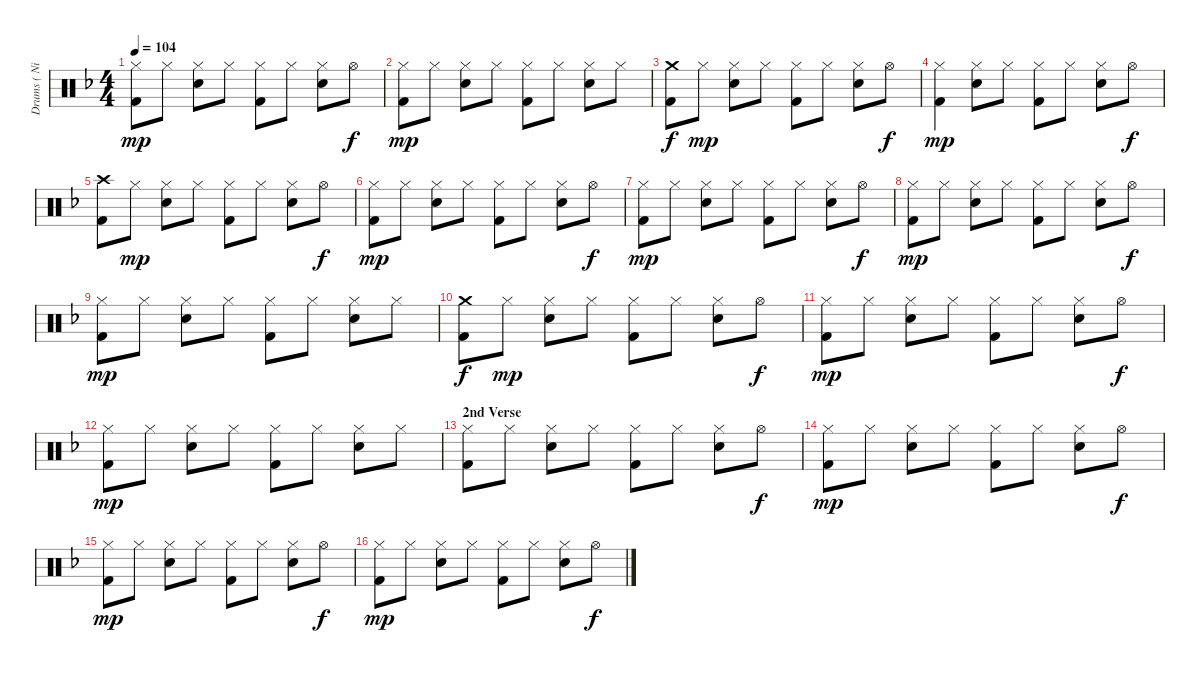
\track ("Drums ( Nick Mason )" "Drums ( Ni") {instrument percussion}
\staff {score}
\articulation defaults
\ts (4 4)
\tempo 104
\clef neutral
\ks dminor
("Hi-Hat (closed)" "Kick (hit) 2").8{dy mp} "Hi-Hat (closed)".8 ("Hi-Hat (closed)" "Snare (hit) 2").8 "Hi-Hat (closed)".8 ("Hi-Hat (closed)" "Kick (hit) 2").8 "Hi-Hat (closed)".8 ("Hi-Hat (closed)" "Snare (hit) 2").8 "Hi-Hat (open)".8{dy f} |
("Hi-Hat (closed)" "Kick (hit) 2").8{dy mp} "Hi-Hat (closed)".8 ("Hi-Hat (closed)" "Snare (hit) 2").8 "Hi-Hat (closed)".8 ("Hi-Hat (closed)" "Kick (hit) 2").8 "Hi-Hat (closed)".8 ("Hi-Hat (closed)" "Snare (hit) 2").8 "Hi-Hat (closed)".8 |
("Crash medium (hit)" "Kick (hit) 2").8{dy f} "Hi-Hat (closed)".8{dy mp} ("Hi-Hat (closed)" "Snare (hit) 2").8 "Hi-Hat (closed)".8 ("Hi-Hat (closed)" "Kick (hit) 2").8 "Hi-Hat (closed)".8 ("Hi-Hat (closed)" "Snare (hit) 2").8 "Hi-Hat (open)".8{dy f} |
("Hi-Hat (closed)" "Kick (hit) 2").4{dy mp} ("Hi-Hat (closed)" "Snare (hit) 2").8 "Hi-Hat (closed)".8 ("Hi-Hat (closed)" "Kick (hit) 2").8 "Hi-Hat (closed)".8 ("Hi-Hat (closed)" "Snare (hit) 2").8 "Hi-Hat (open)".8{dy f} |
("Crash high (hit)" "Kick (hit) 2").8 "Hi-Hat (closed)".8{dy mp} ("Hi-Hat (closed)" "Snare (hit) 2").8 "Hi-Hat (closed)".8 ("Hi-Hat (closed)" "Kick (hit) 2").8 "Hi-Hat (closed)".8 ("Hi-Hat (closed)" "Snare (hit) 2").8 "Hi-Hat (open)".8{dy f} |
("Hi-Hat (closed)" "Kick (hit) 2").8{dy mp} "Hi-Hat (closed)".8 ("Hi-Hat (closed)" "Snare (hit) 2").8 "Hi-Hat (closed)".8 ("Hi-Hat (closed)" "Kick (hit) 2").8 "Hi-Hat (closed)".8 ("Hi-Hat (closed)" "Snare (hit) 2").8 "Hi-Hat (open)".8{dy f} |
("Hi-Hat (closed)" "Kick (hit) 2").8{dy mp} "Hi-Hat (closed)".8 ("Hi-Hat (closed)" "Snare (hit) 2").8 "Hi-Hat (closed)".8 ("Hi-Hat (closed)" "Kick (hit) 2").8 "Hi-Hat (closed)".8 ("Hi-Hat (closed)" "Snare (hit) 2").8 "Hi-Hat (open)".8{dy f} |
("Hi-Hat (closed)" "Kick (hit) 2").8{dy mp} "Hi-Hat (closed)".8 ("Hi-Hat (closed)" "Snare (hit) 2").8 "Hi-Hat (closed)".8 ("Hi-Hat (closed)" "Kick (hit) 2").8 "Hi-Hat (closed)".8 ("Hi-Hat (closed)" "Snare (hit) 2").8 "Hi-Hat (open)".8{dy f} |
("Hi-Hat (closed)" "Kick (hit) 2").8{dy mp} "Hi-Hat (closed)".8 ("Hi-Hat (closed)" "Snare (hit) 2").8 "Hi-Hat (closed)".8 ("Hi-Hat (closed)" "Kick (hit) 2").8 "Hi-Hat (closed)".8 ("Hi-Hat (closed)" "Snare (hit) 2").8 "Hi-Hat (closed)".8 |
("Crash medium (hit)" "Kick (hit) 2").8{dy f} "Hi-Hat (closed)".8{dy mp} ("Hi-Hat (closed)" "Snare (hit) 2").8 "Hi-Hat (closed)".8 ("Hi-Hat (closed)" "Kick (hit) 2").8 "Hi-Hat (closed)".8 ("Hi-Hat (closed)" "Snare (hit) 2").8 "Hi-Hat (open)".8{dy f} |
("Hi-Hat (closed)" "Kick (hit) 2").8{dy mp} "Hi-Hat (closed)".8 ("Hi-Hat (closed)" "Snare (hit) 2").8 "Hi-Hat (closed)".8 ("Hi-Hat (closed)" "Kick (hit) 2").8 "Hi-Hat (closed)".8 ("Hi-Hat (closed)" "Snare (hit) 2").8 "Hi-Hat (open)".8{dy f} |
("Hi-Hat (closed)" "Kick (hit) 2").8{dy mp} "Hi-Hat (closed)".8 ("Hi-Hat (closed)" "Snare (hit) 2").8 "Hi-Hat (closed)".8 ("Hi-Hat (closed)" "Kick (hit) 2").8 "Hi-Hat (closed)".8 ("Hi-Hat (closed)" "Snare (hit) 2").8 "Hi-Hat (closed)".8 |
\section ("" "2nd Verse")
("Hi-Hat (closed)" "Kick (hit) 2").8 "Hi-Hat (closed)".8 ("Hi-Hat (closed)" "Snare (hit) 2").8 "Hi-Hat (closed)".8 ("Hi-Hat (closed)" "Kick (hit) 2").8 "Hi-Hat (closed)".8 ("Hi-Hat (closed)" "Snare (hit) 2").8 "Hi-Hat (open)".8{dy f} |
("Hi-Hat (closed)" "Kick (hit) 2").8{dy mp} "Hi-Hat (closed)".8 ("Hi-Hat (closed)" "Snare (hit) 2").8 "Hi-Hat (closed)".8 ("Hi-Hat (closed)" "Kick (hit) 2").8 "Hi-Hat (closed)".8 ("Hi-Hat (closed)" "Snare (hit) 2").8 "Hi-Hat (open)".8{dy f} |
("Hi-Hat (closed)" "Kick (hit) 2").8{dy mp} "Hi-Hat (closed)".8 ("Hi-Hat (closed)" "Snare (hit) 2").8 "Hi-Hat (closed)".8 ("Hi-Hat (closed)" "Kick (hit) 2").8 "Hi-Hat (closed)".8 ("Hi-Hat (closed)" "Snare (hit) 2").8 "Hi-Hat (open)".8{dy f} |
("Hi-Hat (closed)" "Kick (hit) 2").8{dy mp} "Hi-Hat (closed)".8 ("Hi-Hat (closed)" "Snare (hit) 2").8 "Hi-Hat (closed)".8 ("Hi-Hat (closed)" "Kick (hit) 2").8 "Hi-Hat (closed)".8 ("Hi-Hat (closed)" "Snare (hit) 2").8 "Hi-Hat (open)".8{dy f}
